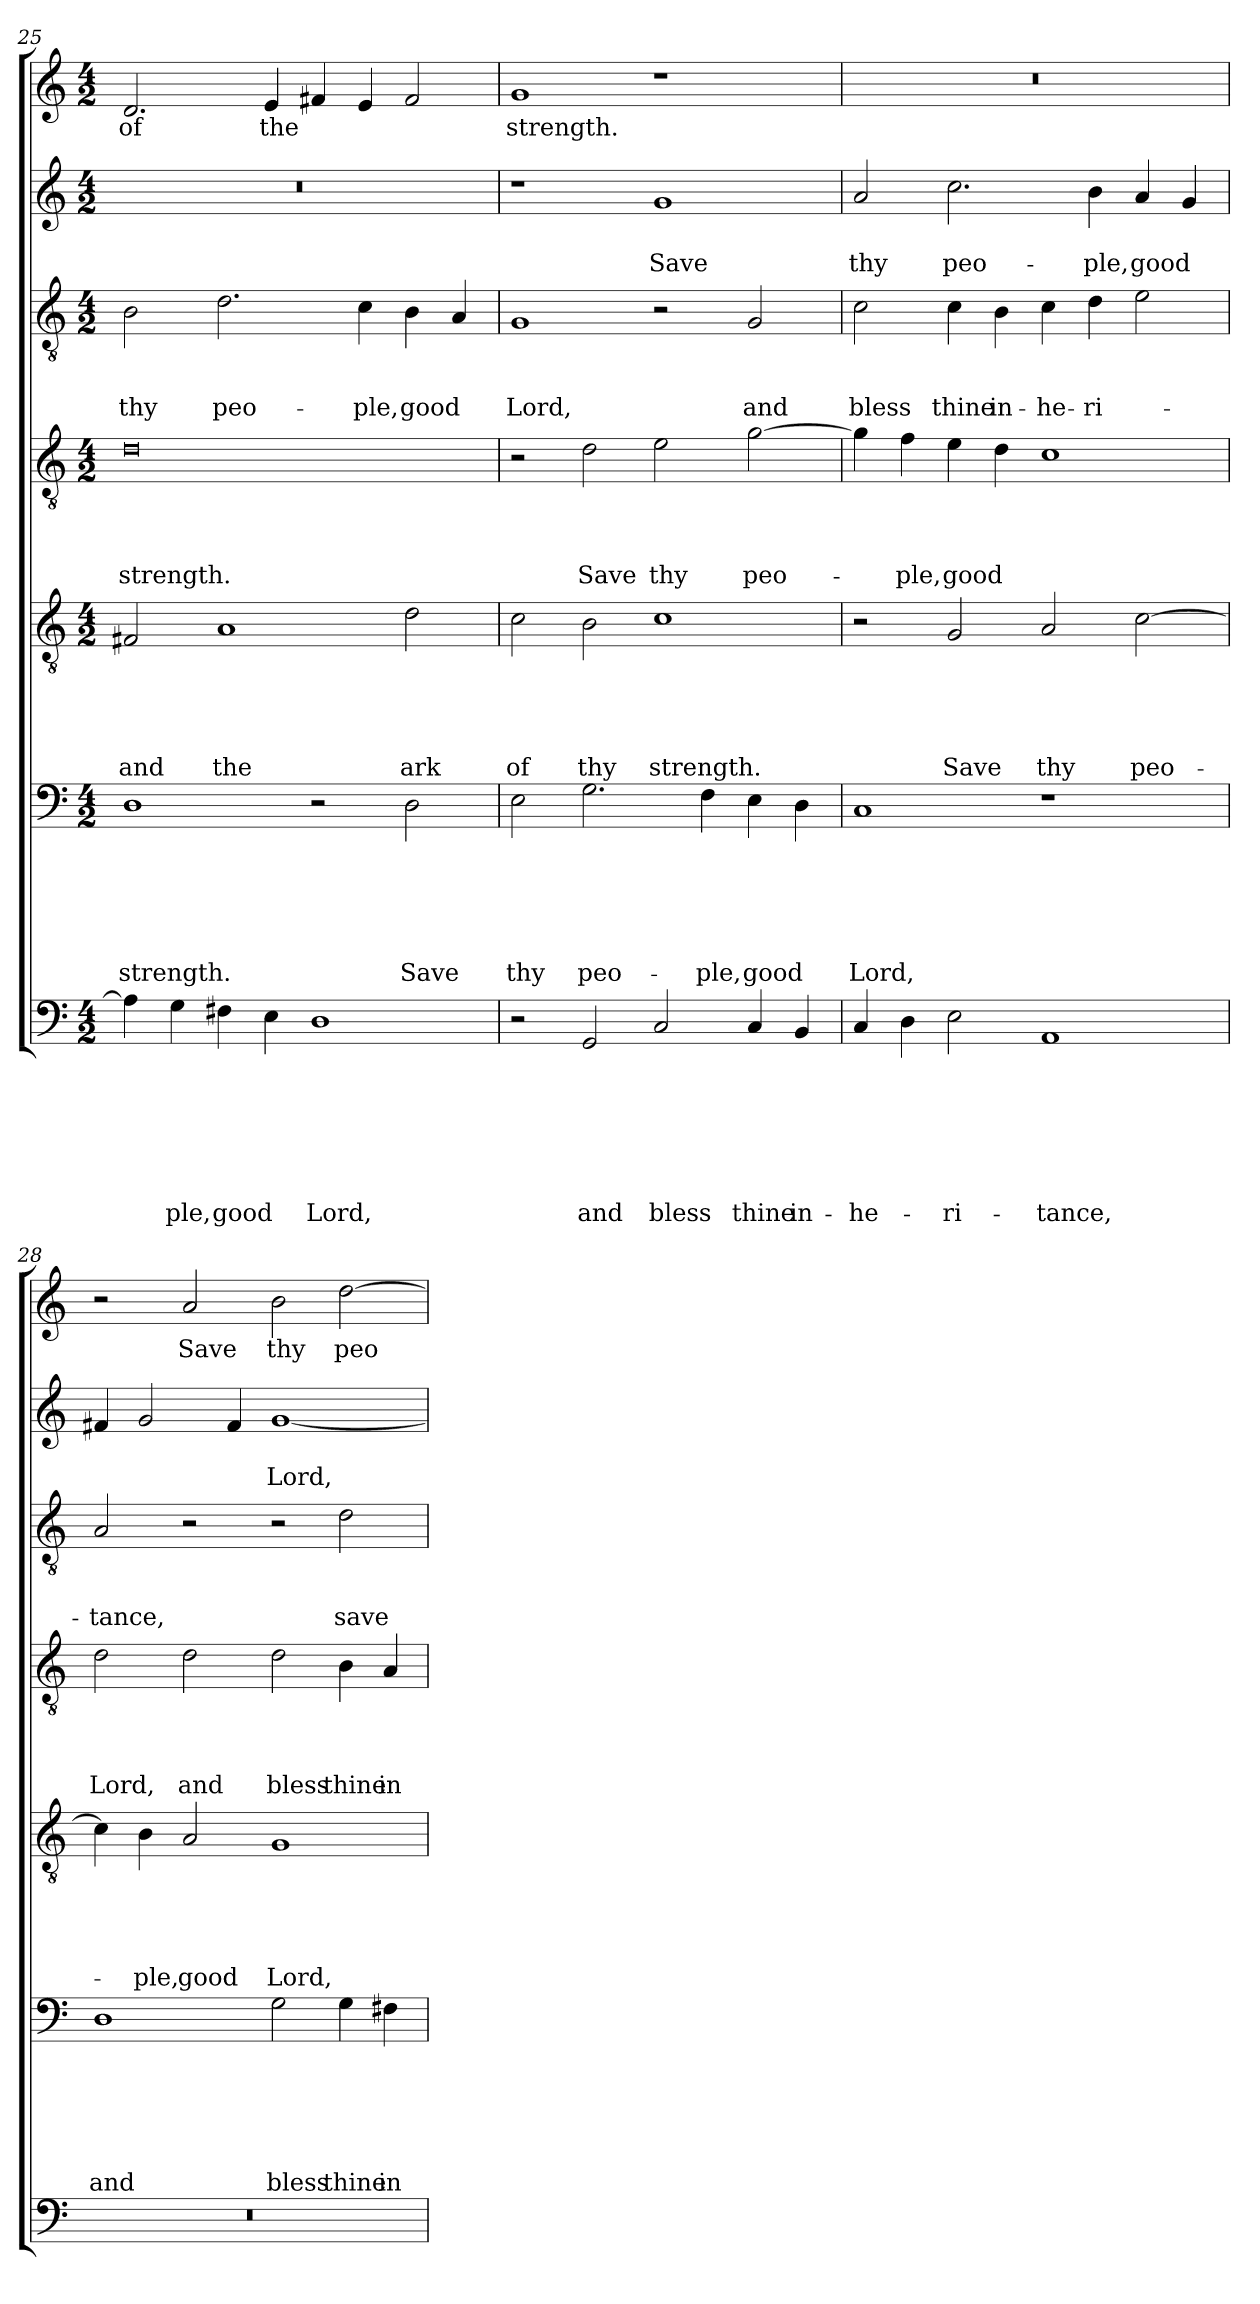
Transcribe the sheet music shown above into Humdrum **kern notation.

**kern	**text	**text	**text	**text	**text	**text	**text	**kern	**text	**text	**text	**text	**text	**text	**kern	**text	**text	**text	**text	**text	**kern	**text	**text	**text	**text	**kern	**text	**text	**text	**kern	**text	**text	**kern	**text
*part7	*part7	*part7	*part7	*part7	*part7	*part7	*part7	*part6	*part6	*part6	*part6	*part6	*part6	*part6	*part5	*part5	*part5	*part5	*part5	*part5	*part4	*part4	*part4	*part4	*part4	*part3	*part3	*part3	*part3	*part2	*part2	*part2	*part1	*part1
*staff7	*staff7	*staff7	*staff7	*staff7	*staff7	*staff7	*staff7	*staff6	*staff6	*staff6	*staff6	*staff6	*staff6	*staff6	*staff5	*staff5	*staff5	*staff5	*staff5	*staff5	*staff4	*staff4	*staff4	*staff4	*staff4	*staff3	*staff3	*staff3	*staff3	*staff2	*staff2	*staff2	*staff1	*staff1
*clefF4	*	*	*	*	*	*	*	*clefF4	*	*	*	*	*	*	*clefGv2	*	*	*	*	*	*clefGv2	*	*	*	*	*clefGv2	*	*	*	*clefG2	*	*	*clefG2	*
*k[]	*	*	*	*	*	*	*	*k[]	*	*	*	*	*	*	*k[]	*	*	*	*	*	*k[]	*	*	*	*	*k[]	*	*	*	*k[]	*	*	*k[]	*
*a:	*	*	*	*	*	*	*	*a:	*	*	*	*	*	*	*a:	*	*	*	*	*	*a:	*	*	*	*	*a:	*	*	*	*a:	*	*	*a:	*
*M4/2	*	*	*	*	*	*	*	*M4/2	*	*	*	*	*	*	*M4/2	*	*	*	*	*	*M4/2	*	*	*	*	*M4/2	*	*	*	*M4/2	*	*	*M4/2	*
=25	=25	=25	=25	=25	=25	=25	=25	=25	=25	=25	=25	=25	=25	=25	=25	=25	=25	=25	=25	=25	=25	=25	=25	=25	=25	=25	=25	=25	=25	=25	=25	=25	=25	=25
!	!	!	!	!	!	!	!	!	!	!	!	!	!	!LO:LY:b	!	!	!	!	!	!LO:LY:b	!	!	!	!	!LO:LY:b	!	!	!	!LO:LY:b	!	!	!	!	!LO:LY:b
4A\]	.	.	.	.	.	.	.	1D	.	.	.	.	.	strength.	2F#X/	.	.	.	.	and	0d	.	.	.	strength.	2B\	.	.	thy	0r	.	.	2.d/	of
!	!	!	!	!	!	!	!LO:LY:b	!	!	!	!	!	!	!	!	!	!	!	!	!	!	!	!	!	!	!	!	!	!	!	!	!	!	!
4G\	.	.	.	.	.	.	-ple,	.	.	.	.	.	.	.	.	.	.	.	.	.	.	.	.	.	.	.	.	.	.	.	.	.	.	.
!	!	!	!	!	!	!	!LO:LY:b	!	!	!	!	!	!	!	!	!	!	!	!	!LO:LY:b	!	!	!	!	!	!	!	!	!LO:LY:b	!	!	!	!	!
4F#X\	.	.	.	.	.	.	good	.	.	.	.	.	.	.	1A	.	.	.	.	the	.	.	.	.	.	2.d\	.	.	peo-	.	.	.	.	.
!	!	!	!	!	!	!	!	!	!	!	!	!	!	!	!	!	!	!	!	!	!	!	!	!	!	!	!	!	!	!	!	!	!	!LO:LY:b
4E\	.	.	.	.	.	.	.	.	.	.	.	.	.	.	.	.	.	.	.	.	.	.	.	.	.	.	.	.	.	.	.	.	4e/	the
!	!	!	!	!	!	!	!LO:LY:b	!	!	!	!	!	!	!	!	!	!	!	!	!	!	!	!	!	!	!	!	!	!	!	!	!	!	!
1D	.	.	.	.	.	.	Lord,	2r	.	.	.	.	.	.	.	.	.	.	.	.	.	.	.	.	.	.	.	.	.	.	.	.	4f#X/	.
!	!	!	!	!	!	!	!	!	!	!	!	!	!	!	!	!	!	!	!	!	!	!	!	!	!	!	!	!	!LO:LY:b	!	!	!	!	!
.	.	.	.	.	.	.	.	.	.	.	.	.	.	.	.	.	.	.	.	.	.	.	.	.	.	4c\	.	.	-ple,	.	.	.	4e/	.
!	!	!	!	!	!	!	!	!	!	!	!	!	!	!LO:LY:b	!	!	!	!	!	!LO:LY:b	!	!	!	!	!	!	!	!	!LO:LY:b	!	!	!	!	!
.	.	.	.	.	.	.	.	2D\	.	.	.	.	.	Save	2d\	.	.	.	.	ark	.	.	.	.	.	4B\	.	.	good	.	.	.	2f#/	.
.	.	.	.	.	.	.	.	.	.	.	.	.	.	.	.	.	.	.	.	.	.	.	.	.	.	4A/	.	.	.	.	.	.	.	.
=26	=26	=26	=26	=26	=26	=26	=26	=26	=26	=26	=26	=26	=26	=26	=26	=26	=26	=26	=26	=26	=26	=26	=26	=26	=26	=26	=26	=26	=26	=26	=26	=26	=26	=26
!	!	!	!	!	!	!	!	!	!	!	!	!	!	!LO:LY:b	!	!	!	!	!	!LO:LY:b	!	!	!	!	!	!	!	!	!LO:LY:b	!	!	!	!	!LO:LY:b
2r	.	.	.	.	.	.	.	2E\	.	.	.	.	.	thy	2c\	.	.	.	.	of	2r	.	.	.	.	1G	.	.	Lord,	1r	.	.	1g	strength.
!	!	!	!	!	!	!	!LO:LY:b	!	!	!	!	!	!	!LO:LY:b	!	!	!	!	!	!LO:LY:b	!	!	!	!	!LO:LY:b	!	!	!	!	!	!	!	!	!
2GG/	.	.	.	.	.	.	and	2.G\	.	.	.	.	.	peo-	2B\	.	.	.	.	thy	2d\	.	.	.	Save	.	.	.	.	.	.	.	.	.
!	!	!	!	!	!	!	!LO:LY:b	!	!	!	!	!	!	!	!	!	!	!	!	!LO:LY:b	!	!	!	!	!LO:LY:b	!	!	!	!	!	!	!LO:LY:b	!	!
2C/	.	.	.	.	.	.	bless	.	.	.	.	.	.	.	1c	.	.	.	.	strength.	2e\	.	.	.	thy	2r	.	.	.	1g	.	Save	1r	.
!	!	!	!	!	!	!	!	!	!	!	!	!	!	!LO:LY:b	!	!	!	!	!	!	!	!	!	!	!	!	!	!	!	!	!	!	!	!
.	.	.	.	.	.	.	.	4F\	.	.	.	.	.	-ple,	.	.	.	.	.	.	.	.	.	.	.	.	.	.	.	.	.	.	.	.
!	!	!	!	!	!	!	!LO:LY:b	!	!	!	!	!	!	!LO:LY:b	!	!	!	!	!	!	!	!	!	!	!LO:LY:b	!	!	!	!LO:LY:b	!	!	!	!	!
4C/	.	.	.	.	.	.	thine	4E\	.	.	.	.	.	good	.	.	.	.	.	.	[2g\	.	.	.	peo-	2G/	.	.	and	.	.	.	.	.
!	!	!	!	!	!	!	!LO:LY:b	!	!	!	!	!	!	!	!	!	!	!	!	!	!	!	!	!	!	!	!	!	!	!	!	!	!	!
4BB/	.	.	.	.	.	.	in-	4D\	.	.	.	.	.	.	.	.	.	.	.	.	.	.	.	.	.	.	.	.	.	.	.	.	.	.
!!LO:PB:g=z
=27	=27	=27	=27	=27	=27	=27	=27	=27	=27	=27	=27	=27	=27	=27	=27	=27	=27	=27	=27	=27	=27	=27	=27	=27	=27	=27	=27	=27	=27	=27	=27	=27	=27	=27
!	!	!	!	!	!	!	!LO:LY:b	!	!	!	!	!	!	!LO:LY:b	!	!	!	!	!	!	!	!	!	!	!	!	!	!	!LO:LY:b	!	!	!LO:LY:b	!	!
4C/	.	.	.	.	.	.	-he-	1C	.	.	.	.	.	Lord,	2r	.	.	.	.	.	4g\]	.	.	.	.	2c\	.	.	bless	2a/	.	thy	0r	.
!	!	!	!	!	!	!	!	!	!	!	!	!	!	!	!	!	!	!	!	!	!	!	!	!	!LO:LY:b	!	!	!	!	!	!	!	!	!
4D\	.	.	.	.	.	.	.	.	.	.	.	.	.	.	.	.	.	.	.	.	4f\	.	.	.	-ple,	.	.	.	.	.	.	.	.	.
!	!	!	!	!	!	!	!LO:LY:b	!	!	!	!	!	!	!	!	!	!	!	!	!LO:LY:b	!	!	!	!	!LO:LY:b	!	!	!	!LO:LY:b	!	!	!LO:LY:b	!	!
2E\	.	.	.	.	.	.	-ri-	.	.	.	.	.	.	.	2G/	.	.	.	.	Save	4e\	.	.	.	good	4c\	.	.	thine	2.cc\	.	peo-	.	.
!	!	!	!	!	!	!	!	!	!	!	!	!	!	!	!	!	!	!	!	!	!	!	!	!	!	!	!	!	!LO:LY:b	!	!	!	!	!
.	.	.	.	.	.	.	.	.	.	.	.	.	.	.	.	.	.	.	.	.	4d\	.	.	.	.	4B\	.	.	in-	.	.	.	.	.
!	!	!	!	!	!	!	!LO:LY:b	!	!	!	!	!	!	!	!	!	!	!	!	!LO:LY:b	!	!	!	!	!	!	!	!	!LO:LY:b	!	!	!	!	!
1AA	.	.	.	.	.	.	-tance,	1r	.	.	.	.	.	.	2A/	.	.	.	.	thy	1c	.	.	.	.	4c\	.	.	-he-	.	.	.	.	.
!	!	!	!	!	!	!	!	!	!	!	!	!	!	!	!	!	!	!	!	!	!	!	!	!	!	!	!	!	!LO:LY:b	!	!	!LO:LY:b	!	!
.	.	.	.	.	.	.	.	.	.	.	.	.	.	.	.	.	.	.	.	.	.	.	.	.	.	4d\	.	.	-ri-	4b\	.	-ple,	.	.
!	!	!	!	!	!	!	!	!	!	!	!	!	!	!	!	!	!	!	!	!LO:LY:b	!	!	!	!	!	!	!	!	!	!	!	!LO:LY:b	!	!
.	.	.	.	.	.	.	.	.	.	.	.	.	.	.	[2c\	.	.	.	.	peo-	.	.	.	.	.	2e\	.	.	.	4a/	.	good	.	.
.	.	.	.	.	.	.	.	.	.	.	.	.	.	.	.	.	.	.	.	.	.	.	.	.	.	.	.	.	.	4g/	.	.	.	.
=28	=28	=28	=28	=28	=28	=28	=28	=28	=28	=28	=28	=28	=28	=28	=28	=28	=28	=28	=28	=28	=28	=28	=28	=28	=28	=28	=28	=28	=28	=28	=28	=28	=28	=28
!	!	!	!	!	!	!	!	!	!	!	!	!	!	!LO:LY:b	!	!	!	!	!	!	!	!	!	!	!LO:LY:b	!	!	!	!LO:LY:b	!	!	!	!	!
0r	.	.	.	.	.	.	.	1D	.	.	.	.	.	and	4c\]	.	.	.	.	.	2d\	.	.	.	Lord,	2A/	.	.	-tance,	4f#X/	.	.	2r	.
!	!	!	!	!	!	!	!	!	!	!	!	!	!	!	!	!	!	!	!	!LO:LY:b	!	!	!	!	!	!	!	!	!	!	!	!	!	!
.	.	.	.	.	.	.	.	.	.	.	.	.	.	.	4B\	.	.	.	.	-ple,	.	.	.	.	.	.	.	.	.	2g/	.	.	.	.
!	!	!	!	!	!	!	!	!	!	!	!	!	!	!	!	!	!	!	!	!LO:LY:b	!	!	!	!	!LO:LY:b	!	!	!	!	!	!	!	!	!LO:LY:b
.	.	.	.	.	.	.	.	.	.	.	.	.	.	.	2A/	.	.	.	.	good	2d\	.	.	.	and	2r	.	.	.	.	.	.	2a/	Save
.	.	.	.	.	.	.	.	.	.	.	.	.	.	.	.	.	.	.	.	.	.	.	.	.	.	.	.	.	.	4f#/	.	.	.	.
!	!	!	!	!	!	!	!	!	!	!	!	!	!	!LO:LY:b	!	!	!	!	!	!LO:LY:b	!	!	!	!	!LO:LY:b	!	!	!	!	!	!	!LO:LY:b	!	!LO:LY:b
.	.	.	.	.	.	.	.	2G\	.	.	.	.	.	bless	1G	.	.	.	.	Lord,	2d\	.	.	.	bless	2r	.	.	.	[1g	.	Lord,	2b\	thy
!	!	!	!	!	!	!	!	!	!	!	!	!	!	!LO:LY:b	!	!	!	!	!	!	!	!	!	!	!LO:LY:b	!	!	!	!LO:LY:b	!	!	!	!	!LO:LY:b
.	.	.	.	.	.	.	.	4G\	.	.	.	.	.	thine	.	.	.	.	.	.	4B\	.	.	.	thine	2d\	.	.	save	.	.	.	[2dd\	peo-
!	!	!	!	!	!	!	!	!	!	!	!	!	!	!LO:LY:b	!	!	!	!	!	!	!	!	!	!	!LO:LY:b	!	!	!	!	!	!	!	!	!
.	.	.	.	.	.	.	.	4F#X\	.	.	.	.	.	in-	.	.	.	.	.	.	4A/	.	.	.	in-	.	.	.	.	.	.	.	.	.
=	=	=	=	=	=	=	=	=	=	=	=	=	=	=	=	=	=	=	=	=	=	=	=	=	=	=	=	=	=	=	=	=	=	=
*-	*-	*-	*-	*-	*-	*-	*-	*-	*-	*-	*-	*-	*-	*-	*-	*-	*-	*-	*-	*-	*-	*-	*-	*-	*-	*-	*-	*-	*-	*-	*-	*-	*-	*-
